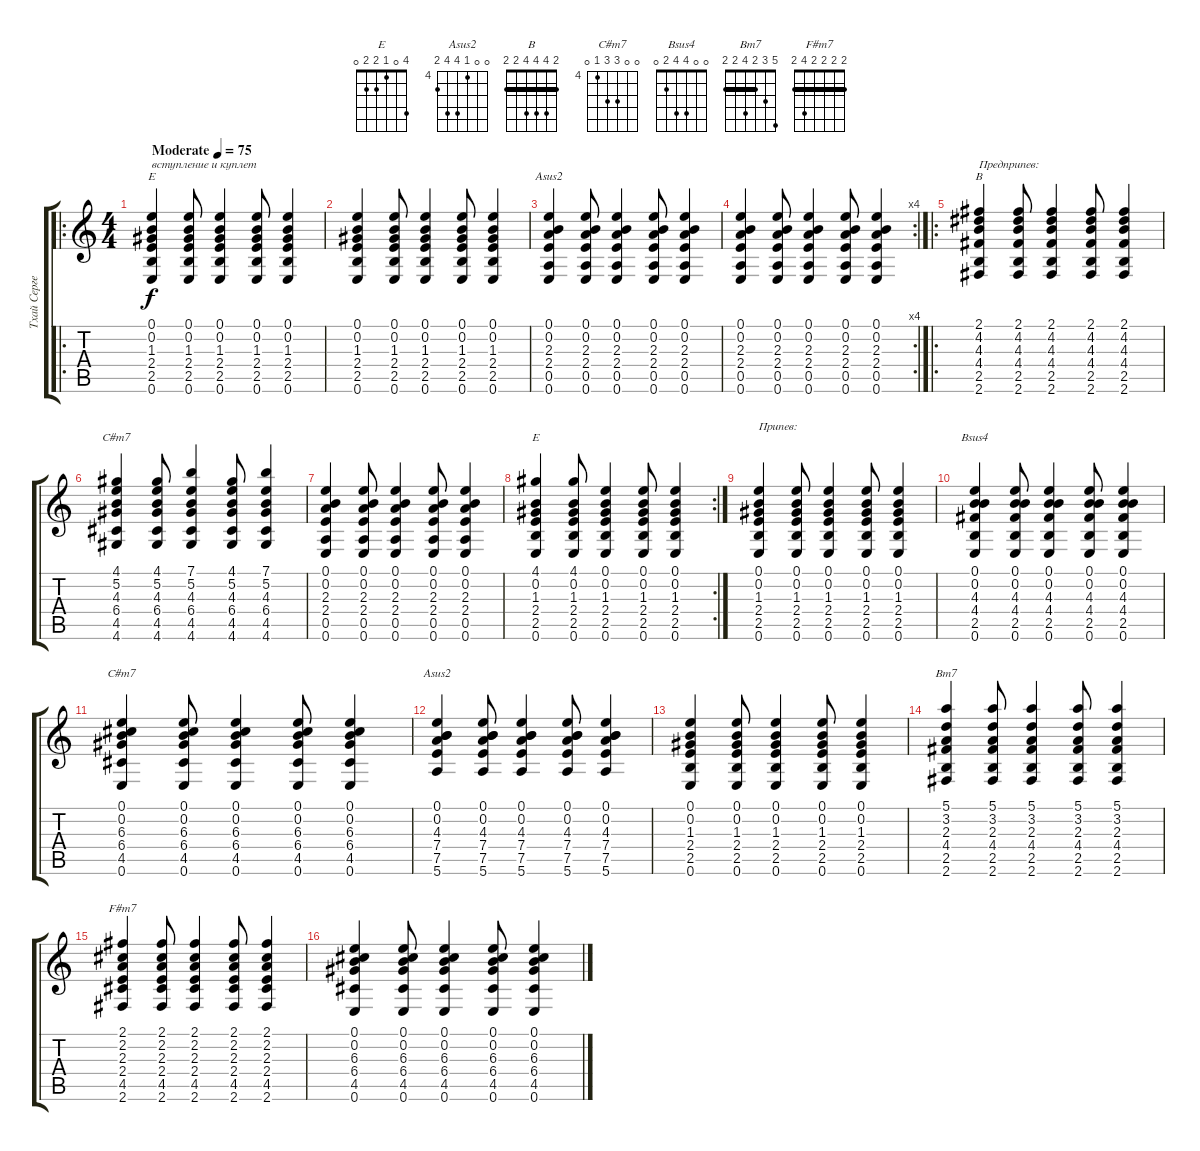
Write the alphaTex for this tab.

\track ("Тхай Сергей" "Тхай Серге") {instrument acousticguitarsteel}
\staff {score tabs}
\tuning (E4 B3 G3 D3 A2 E2) {hide}
\chord ("E" 0 0 1 2 2 0)
\chord ("Asus2" 0 0 2 2 0 0)
\chord ("B" 2 4 4 4 2 2) {barre 2}
\chord ("C#m7" 4 5 4 6 4 4) {firstfret 4 barre 4}
\chord ("E" 4 0 1 2 2 0)
\chord ("Bsus4" 0 0 4 4 2 0)
\chord ("C#m7" 0 0 6 6 4 0) {firstfret 4}
\chord ("Asus2" 0 0 4 7 7 5) {firstfret 4}
\chord ("Bm7" 5 3 2 4 2 2) {barre 2}
\chord ("F#m7" 2 2 2 2 4 2) {barre 2}
\ro
\ts (4 4)
\tempo (75 "Moderate")
\clef g2
\ks c
(0.1 0.2 1.3 2.4 2.5 0.6).4{ch "E" txt "вступление и куплет" dy f instrument acousticguitarsteel} (0.1 0.2 1.3 2.4 2.5 0.6).8 (0.1 0.2 1.3 2.4 2.5 0.6).4 (0.1 0.2 1.3 2.4 2.5 0.6).8 (0.1 0.2 1.3 2.4 2.5 0.6).4 |
(0.1 0.2 1.3 2.4 2.5 0.6).4 (0.1 0.2 1.3 2.4 2.5 0.6).8 (0.1 0.2 1.3 2.4 2.5 0.6).4 (0.1 0.2 1.3 2.4 2.5 0.6).8 (0.1 0.2 1.3 2.4 2.5 0.6).4 |
(0.1 0.2 2.3 2.4 0.5 0.6).4{ch "Asus2"} (0.1 0.2 2.3 2.4 0.5 0.6).8 (0.1 0.2 2.3 2.4 0.5 0.6).4 (0.1 0.2 2.3 2.4 0.5 0.6).8 (0.1 0.2 2.3 2.4 0.5 0.6).4 |
\rc 4
(0.1 0.2 2.3 2.4 0.5 0.6).4 (0.1 0.2 2.3 2.4 0.5 0.6).8 (0.1 0.2 2.3 2.4 0.5 0.6).4 (0.1 0.2 2.3 2.4 0.5 0.6).8 (0.1 0.2 2.3 2.4 0.5 0.6).4 |
\ro
(2.1 4.2 4.3 4.4 2.5 2.6).4{ch "B" txt "Предприпев:"} (2.1 4.2 4.3 4.4 2.5 2.6).8 (2.1 4.2 4.3 4.4 2.5 2.6).4 (2.1 4.2 4.3 4.4 2.5 2.6).8 (2.1 4.2 4.3 4.4 2.5 2.6).4 |
(4.1 5.2 4.3 6.4 4.5 4.6).4{ch "C#m7"} (4.1 5.2 4.3 6.4 4.5 4.6).8 (7.1 5.2 4.3 6.4 4.5 4.6).4 (4.1 5.2 4.3 6.4 4.5 4.6).8 (7.1 5.2 4.3 6.4 4.5 4.6).4 |
(0.1 0.2 2.3 2.4 0.5 0.6).4 (0.1 0.2 2.3 2.4 0.5 0.6).8 (0.1 0.2 2.3 2.4 0.5 0.6).4 (0.1 0.2 2.3 2.4 0.5 0.6).8 (0.1 0.2 2.3 2.4 0.5 0.6).4 |
\rc 2
(4.1 0.2 1.3 2.4 2.5 0.6).4{ch "E"} (4.1 0.2 1.3 2.4 2.5 0.6).8 (0.1 0.2 1.3 2.4 2.5 0.6).4 (0.1 0.2 1.3 2.4 2.5 0.6).8 (0.1 0.2 1.3 2.4 2.5 0.6).4 |
(0.1 0.2 1.3 2.4 2.5 0.6).4{txt "Припев:"} (0.1 0.2 1.3 2.4 2.5 0.6).8 (0.1 0.2 1.3 2.4 2.5 0.6).4 (0.1 0.2 1.3 2.4 2.5 0.6).8 (0.1 0.2 1.3 2.4 2.5 0.6).4 |
(0.1 0.2 4.3 4.4 2.5 0.6).4{ch "Bsus4"} (0.1 0.2 4.3 4.4 2.5 0.6).8 (0.1 0.2 4.3 4.4 2.5 0.6).4 (0.1 0.2 4.3 4.4 2.5 0.6).8 (0.1 0.2 4.3 4.4 2.5 0.6).4 |
(0.1 0.2 6.3 6.4 4.5 0.6).4{ch "C#m7"} (0.1 0.2 6.3 6.4 4.5 0.6).8 (0.1 0.2 6.3 6.4 4.5 0.6).4 (0.1 0.2 6.3 6.4 4.5 0.6).8 (0.1 0.2 6.3 6.4 4.5 0.6).4 |
(0.1 0.2 4.3 7.4 7.5 5.6).4{ch "Asus2"} (0.1 0.2 4.3 7.4 7.5 5.6).8 (0.1 0.2 4.3 7.4 7.5 5.6).4 (0.1 0.2 4.3 7.4 7.5 5.6).8 (0.1 0.2 4.3 7.4 7.5 5.6).4 |
(0.1 0.2 1.3 2.4 2.5 0.6).4 (0.1 0.2 1.3 2.4 2.5 0.6).8 (0.1 0.2 1.3 2.4 2.5 0.6).4 (0.1 0.2 1.3 2.4 2.5 0.6).8 (0.1 0.2 1.3 2.4 2.5 0.6).4 |
(5.1 3.2 2.3 4.4 2.5 2.6).4{ch "Bm7"} (5.1 3.2 2.3 4.4 2.5 2.6).8 (5.1 3.2 2.3 4.4 2.5 2.6).4 (5.1 3.2 2.3 4.4 2.5 2.6).8 (5.1 3.2 2.3 4.4 2.5 2.6).4 |
(2.1 2.2 2.3 2.4 4.5 2.6).4{ch "F#m7"} (2.1 2.2 2.3 2.4 4.5 2.6).8 (2.1 2.2 2.3 2.4 4.5 2.6).4 (2.1 2.2 2.3 2.4 4.5 2.6).8 (2.1 2.2 2.3 2.4 4.5 2.6).4 |
(0.1 0.2 6.3 6.4 4.5 0.6).4 (0.1 0.2 6.3 6.4 4.5 0.6).8 (0.1 0.2 6.3 6.4 4.5 0.6).4 (0.1 0.2 6.3 6.4 4.5 0.6).8 (0.1 0.2 6.3 6.4 4.5 0.6).4
